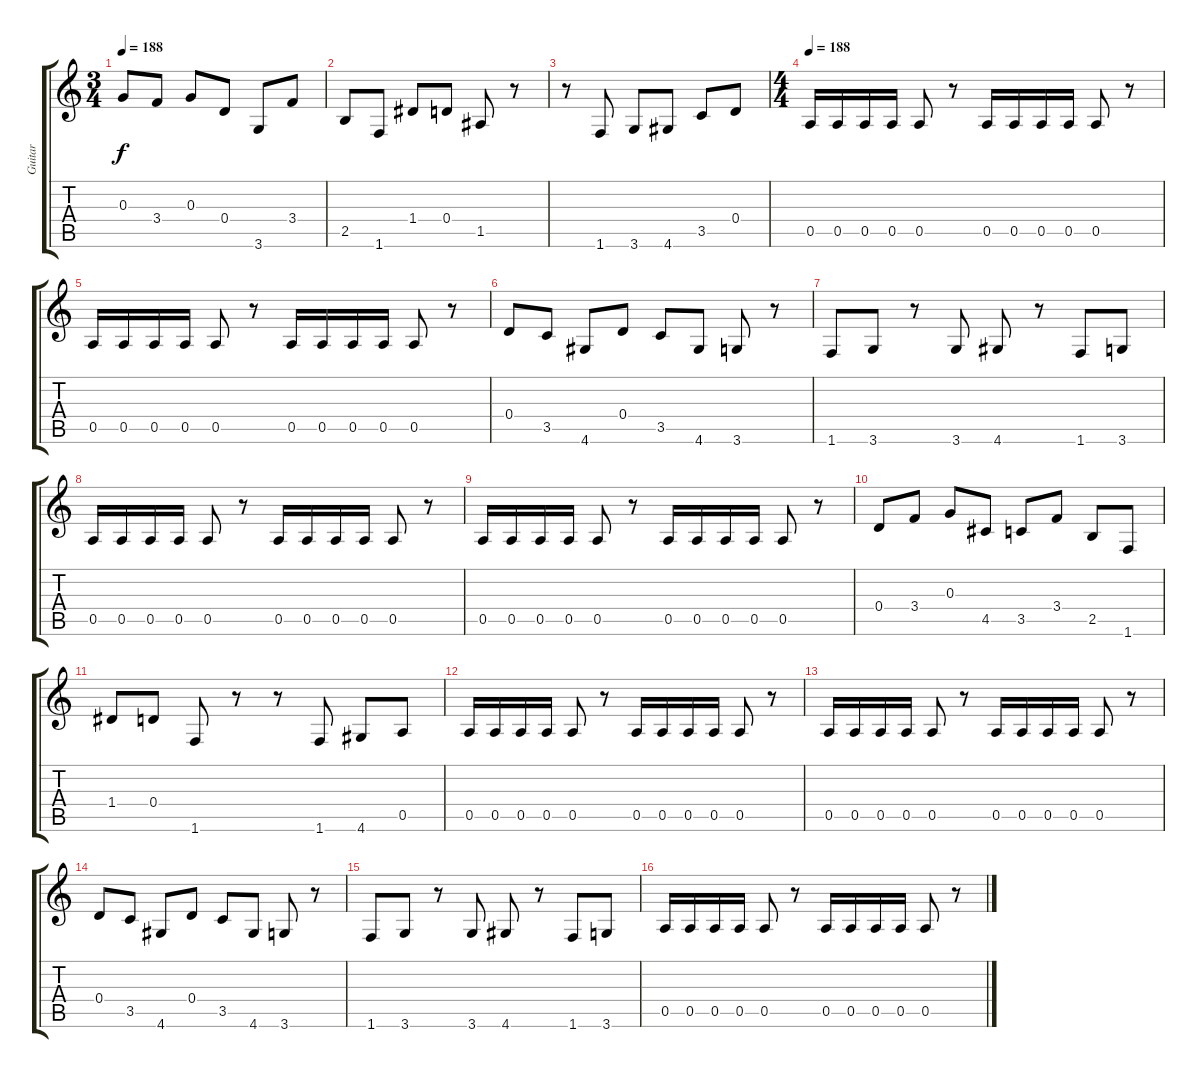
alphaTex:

\track ("Guitar" "Guitar") {instrument distortionguitar}
\staff {score tabs}
\tuning (E4 B3 G3 D3 A2 E2) {hide}
\ts (3 4)
\tempo 188
\clef g2
\ks c
0.3.8{dy f} 3.4.8 0.3.8 0.4.8 3.6.8 3.4.8 |
2.5.8 1.6.8 1.4.8 0.4.8 1.5.8 r.8 |
r.8 1.6.8 3.6.8 4.6.8 3.5.8 0.4.8 |
\ts (4 4)
\tempo 188
0.5.16 0.5.16 0.5.16 0.5.16 0.5.8 r.8 0.5.16 0.5.16 0.5.16 0.5.16 0.5.8 r.8 |
0.5.16 0.5.16 0.5.16 0.5.16 0.5.8 r.8 0.5.16 0.5.16 0.5.16 0.5.16 0.5.8 r.8 |
0.4.8 3.5.8 4.6.8 0.4.8 3.5.8 4.6.8 3.6.8 r.8 |
1.6.8 3.6.8 r.8 3.6.8 4.6.8 r.8 1.6.8 3.6.8 |
0.5.16 0.5.16 0.5.16 0.5.16 0.5.8 r.8 0.5.16 0.5.16 0.5.16 0.5.16 0.5.8 r.8 |
0.5.16 0.5.16 0.5.16 0.5.16 0.5.8 r.8 0.5.16 0.5.16 0.5.16 0.5.16 0.5.8 r.8 |
0.4.8 3.4.8 0.3.8 4.5.8 3.5.8 3.4.8 2.5.8 1.6.8 |
1.4.8 0.4.8 1.6.8 r.8 r.8 1.6.8 4.6.8 0.5.8 |
0.5.16 0.5.16 0.5.16 0.5.16 0.5.8 r.8 0.5.16 0.5.16 0.5.16 0.5.16 0.5.8 r.8 |
0.5.16 0.5.16 0.5.16 0.5.16 0.5.8 r.8 0.5.16 0.5.16 0.5.16 0.5.16 0.5.8 r.8 |
0.4.8 3.5.8 4.6.8 0.4.8 3.5.8 4.6.8 3.6.8 r.8 |
1.6.8 3.6.8 r.8 3.6.8 4.6.8 r.8 1.6.8 3.6.8 |
0.5.16 0.5.16 0.5.16 0.5.16 0.5.8 r.8 0.5.16 0.5.16 0.5.16 0.5.16 0.5.8 r.8
